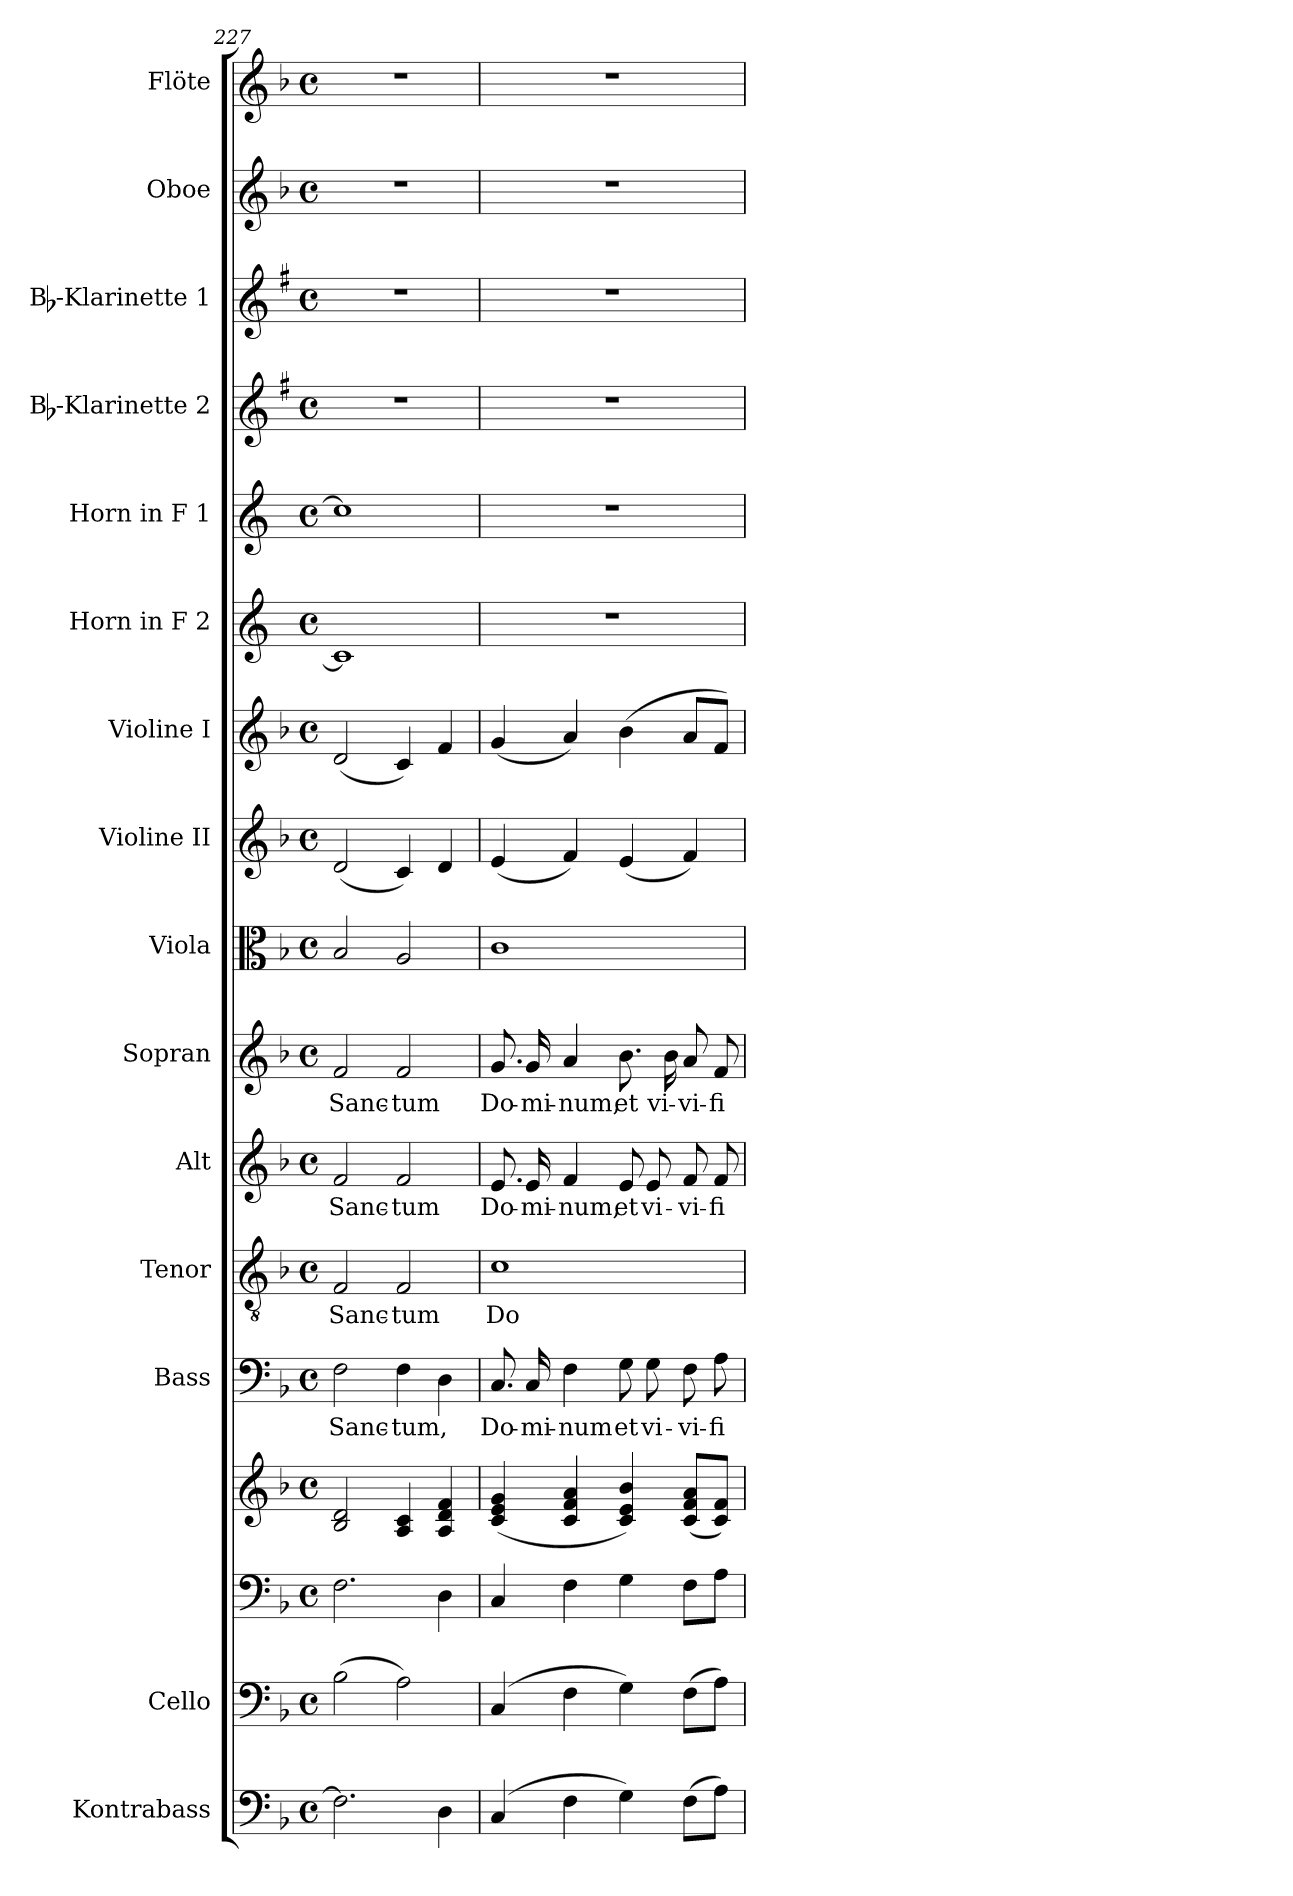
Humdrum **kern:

**kern	**kern	**kern	**kern	**kern	**text	**kern	**text	**kern	**text	**kern	**text	**kern	**kern	**kern	**kern	**kern	**kern	**kern	**kern	**kern
*part16	*part15	*part14	*part14	*part13	*part13	*part12	*part12	*part11	*part11	*part10	*part10	*part9	*part8	*part7	*part6	*part5	*part4	*part3	*part2	*part1
*staff17	*staff16	*staff15	*staff14	*staff13	*staff13	*staff12	*staff12	*staff11	*staff11	*staff10	*staff10	*staff9	*staff8	*staff7	*staff6	*staff5	*staff4	*staff3	*staff2	*staff1
*I"Kontrabass	*I"Cello	*	*	*I"Bass	*	*I"Tenor	*	*I"Alt	*	*I"Sopran	*	*I"Viola	*I"Violine II	*I"Violine I	*I"Horn in F 2	*I"Horn in F 1	*I"Bb-Klarinette 2	*I"Bb-Klarinette 1	*I"Oboe	*I"Flöte
*I'Kb.	*	*	*	*I'B.	*	*I'T.	*	*I'A.	*	*I'S.	*	*I'Vla.	*I'Vl. II	*I'Vl. I	*	*	*I'Bb Kl. 2	*I'Bb Kl. 1	*I'Ob.	*I'Fl.
*clefF4	*clefF4	*clefF4	*clefG2	*clefF4	*	*clefGv2	*	*clefG2	*	*clefG2	*	*clefC3	*clefG2	*clefG2	*clefG2	*clefG2	*clefG2	*clefG2	*clefG2	*clefG2
*ITrd7c12	*	*	*	*	*	*	*	*	*	*	*	*	*	*	*ITrd4c7	*ITrd4c7	*ITrd1c2	*ITrd1c2	*	*
*k[b-]	*k[b-]	*k[b-]	*k[b-]	*k[b-]	*	*k[b-]	*	*k[b-]	*	*k[b-]	*	*k[b-]	*k[b-]	*k[b-]	*k[b-]	*k[b-]	*k[b-]	*k[b-]	*k[b-]	*k[b-]
*F:	*F:	*F:	*F:	*F:	*	*F:	*	*F:	*	*F:	*	*F:	*F:	*F:	*F:	*F:	*F:	*F:	*F:	*F:
*M4/4	*M4/4	*M4/4	*M4/4	*M4/4	*	*M4/4	*	*M4/4	*	*M4/4	*	*M4/4	*M4/4	*M4/4	*M4/4	*M4/4	*M4/4	*M4/4	*M4/4	*M4/4
*met(c)	*met(c)	*met(c)	*met(c)	*met(c)	*	*met(c)	*	*met(c)	*	*met(c)	*	*met(c)	*met(c)	*met(c)	*met(c)	*met(c)	*met(c)	*met(c)	*met(c)	*met(c)
=227	=227	=227	=227	=227	=227	=227	=227	=227	=227	=227	=227	=227	=227	=227	=227	=227	=227	=227	=227	=227
!	!	!	!	!	!LO:LY:b	!	!LO:LY:b	!	!LO:LY:b	!	!LO:LY:b	!	!	!	!	!	!	!	!	!
2.FF\]	(>2B-\	2.F\	2B-/ 2d/	2F\	Sanc-	2F/	Sanc-	2f/	Sanc-	2f/	Sanc-	2B-/	(<2d/	(<2d/	1F]	1f]	1r	1r	1r	1r
!	!	!	!	!	!LO:LY:b	!	!LO:LY:b	!	!LO:LY:b	!	!LO:LY:b	!	!	!	!	!	!	!	!	!
.	2A\)	.	4A/ 4c/	4F\	-tum,	2F/	-tum	2f/	-tum	2f/	-tum	2A/	4c/)	4c/)	.	.	.	.	.	.
4DD\	.	4D\	4A/ 4d/ 4f/	4D\	.	.	.	.	.	.	.	.	4d/	4f/	.	.	.	.	.	.
=228	=228	=228	=228	=228	=228	=228	=228	=228	=228	=228	=228	=228	=228	=228	=228	=228	=228	=228	=228	=228
!	!	!	!	!	!LO:LY:b	!	!LO:LY:b	!	!LO:LY:b	!	!LO:LY:b	!	!	!	!	!	!	!	!	!
(4CC/	(4C/	4C/	(4c/ 4e/ 4g/	8.C/	Do-	1c	Do-	8.e/	Do-	8.g/	Do-	1c	(<4e/	(<4g/	1r	1r	1r	1r	1r	1r
!	!	!	!	!	!LO:LY:b	!	!	!	!LO:LY:b	!	!LO:LY:b	!	!	!	!	!	!	!	!	!
.	.	.	.	16C/	-mi-	.	.	16e/	-mi-	16g/	-mi-	.	.	.	.	.	.	.	.	.
!	!	!	!	!	!LO:LY:b	!	!	!	!LO:LY:b	!	!LO:LY:b	!	!	!	!	!	!	!	!	!
4FF\	4F\	4F\	4c/ 4f/ 4a/	4F\	-num	.	.	4f/	-num,	4a/	-num,	.	4f/)	4a/)	.	.	.	.	.	.
!	!	!	!	!	!LO:LY:b	!	!	!	!LO:LY:b	!	!LO:LY:b	!	!	!	!	!	!	!	!	!
4GG\)	4G\)	4G\	4c/ 4e/ 4b-/)	8G\	et	.	.	8e/	et	8.b-\	et	.	(<4e/	(>4b-\	.	.	.	.	.	.
!	!	!	!	!	!LO:LY:b	!	!	!	!LO:LY:b	!	!	!	!	!	!	!	!	!	!	!
.	.	.	.	8G\	vi-	.	.	8e/	vi-	.	.	.	.	.	.	.	.	.	.	.
!	!	!	!	!	!	!	!	!	!	!	!LO:LY:b	!	!	!	!	!	!	!	!	!
.	.	.	.	.	.	.	.	.	.	16b-\	vi-	.	.	.	.	.	.	.	.	.
!	!	!	!	!	!LO:LY:b	!	!	!	!LO:LY:b	!	!LO:LY:b	!	!	!	!	!	!	!	!	!
(>8FF\L	(>8F\L	8F\L	(>8c/ 8f/ 8a/L	8F\	-vi-	.	.	8f/	-vi-	8a/	-vi-	.	4f/)	8a/L	.	.	.	.	.	.
!	!	!	!	!	!LO:LY:b	!	!	!	!LO:LY:b	!	!LO:LY:b	!	!	!	!	!	!	!	!	!
8AA\J)	8A\J)	8A\J	8c/ 8f/J)	8A\	-fi-	.	.	8f/	-fi-	8f/	-fi-	.	.	8f/J)	.	.	.	.	.	.
=	=	=	=	=	=	=	=	=	=	=	=	=	=	=	=	=	=	=	=	=
*-	*-	*-	*-	*-	*-	*-	*-	*-	*-	*-	*-	*-	*-	*-	*-	*-	*-	*-	*-	*-
